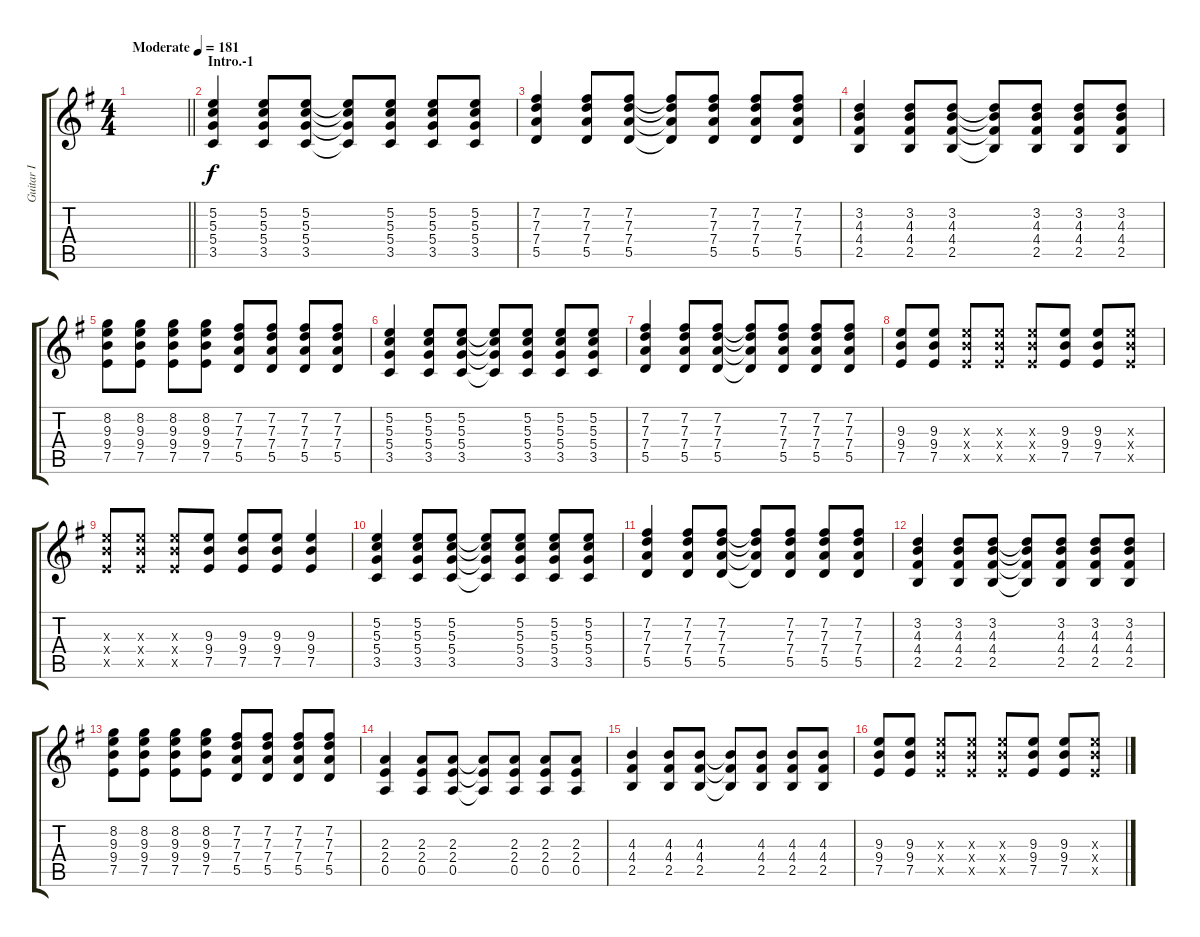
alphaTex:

\track ("Guitar I" "Guitar I") {instrument distortionguitar}
\staff {score tabs}
\tuning (E4 B3 G3 D3 A2 E2) {hide}
\ts (4 4)
\tempo (181 "Moderate")
\clef g2
\barLineRight lightlight
\ks g
|
\section ("" "Intro.-1")
(5.2 5.3 5.4 3.5).4 (5.2 5.3 5.4 3.5).8 (5.2 5.3 5.4 3.5).8 (5.2{t} 5.3{t} 5.4{t} 3.5{t}).8 (5.2 5.3 5.4 3.5).8 (5.2 5.3 5.4 3.5).8 (5.2 5.3 5.4 3.5).8 |
(7.2 7.3 7.4 5.5).4 (7.2 7.3 7.4 5.5).8 (7.2 7.3 7.4 5.5).8 (7.2{t} 7.3{t} 7.4{t} 5.5{t}).8 (7.2 7.3 7.4 5.5).8 (7.2 7.3 7.4 5.5).8 (7.2 7.3 7.4 5.5).8 |
(3.2 4.3 4.4 2.5).4 (3.2 4.3 4.4 2.5).8 (3.2 4.3 4.4 2.5).8 (3.2{t} 4.3{t} 4.4{t} 2.5{t}).8 (3.2 4.3 4.4 2.5).8 (3.2 4.3 4.4 2.5).8 (3.2 4.3 4.4 2.5).8 |
(8.2 9.3 9.4 7.5).8 (8.2 9.3 9.4 7.5).8 (8.2 9.3 9.4 7.5).8 (8.2 9.3 9.4 7.5).8 (7.2 7.3 7.4 5.5).8 (7.2 7.3 7.4 5.5).8 (7.2 7.3 7.4 5.5).8 (7.2 7.3 7.4 5.5).8 |
(5.2 5.3 5.4 3.5).4 (5.2 5.3 5.4 3.5).8 (5.2 5.3 5.4 3.5).8 (5.2{t} 5.3{t} 5.4{t} 3.5{t}).8 (5.2 5.3 5.4 3.5).8 (5.2 5.3 5.4 3.5).8 (5.2 5.3 5.4 3.5).8 |
(7.2 7.3 7.4 5.5).4 (7.2 7.3 7.4 5.5).8 (7.2 7.3 7.4 5.5).8 (7.2{t} 7.3{t} 7.4{t} 5.5{t}).8 (7.2 7.3 7.4 5.5).8 (7.2 7.3 7.4 5.5).8 (7.2 7.3 7.4 5.5).8 |
(9.3 9.4 7.5).8 (9.3 9.4 7.5).8 (9.3{x} 9.4{x} 7.5{x}).8 (9.3{x} 9.4{x} 7.5{x}).8 (9.3{x} 9.4{x} 7.5{x}).8 (9.3 9.4 7.5).8 (9.3 9.4 7.5).8 (9.3{x} 9.4{x} 7.5{x}).8 |
(9.3{x} 9.4{x} 7.5{x}).8 (9.3{x} 9.4{x} 7.5{x}).8 (9.3{x} 9.4{x} 7.5{x}).8 (9.3 9.4 7.5).8 (9.3 9.4 7.5).8 (9.3 9.4 7.5).8 (9.3 9.4 7.5).4 |
(5.2 5.3 5.4 3.5).4 (5.2 5.3 5.4 3.5).8 (5.2 5.3 5.4 3.5).8 (5.2{t} 5.3{t} 5.4{t} 3.5{t}).8 (5.2 5.3 5.4 3.5).8 (5.2 5.3 5.4 3.5).8 (5.2 5.3 5.4 3.5).8 |
(7.2 7.3 7.4 5.5).4 (7.2 7.3 7.4 5.5).8 (7.2 7.3 7.4 5.5).8 (7.2{t} 7.3{t} 7.4{t} 5.5{t}).8 (7.2 7.3 7.4 5.5).8 (7.2 7.3 7.4 5.5).8 (7.2 7.3 7.4 5.5).8 |
(3.2 4.3 4.4 2.5).4 (3.2 4.3 4.4 2.5).8 (3.2 4.3 4.4 2.5).8 (3.2{t} 4.3{t} 4.4{t} 2.5{t}).8 (3.2 4.3 4.4 2.5).8 (3.2 4.3 4.4 2.5).8 (3.2 4.3 4.4 2.5).8 |
(8.2 9.3 9.4 7.5).8 (8.2 9.3 9.4 7.5).8 (8.2 9.3 9.4 7.5).8 (8.2 9.3 9.4 7.5).8 (7.2 7.3 7.4 5.5).8 (7.2 7.3 7.4 5.5).8 (7.2 7.3 7.4 5.5).8 (7.2 7.3 7.4 5.5).8 |
(2.3 2.4 0.5).4 (2.3 2.4 0.5).8 (2.3 2.4 0.5).8 (2.3{t} 2.4{t} 0.5{t}).8 (2.3 2.4 0.5).8 (2.3 2.4 0.5).8 (2.3 2.4 0.5).8 |
(4.3 4.4 2.5).4 (4.3 4.4 2.5).8 (4.3 4.4 2.5).8 (4.3{t} 4.4{t} 2.5{t}).8 (4.3 4.4 2.5).8 (4.3 4.4 2.5).8 (4.3 4.4 2.5).8 |
(9.3 9.4 7.5).8 (9.3 9.4 7.5).8 (9.3{x} 9.4{x} 7.5{x}).8 (9.3{x} 9.4{x} 7.5{x}).8 (9.3{x} 9.4{x} 7.5{x}).8 (9.3 9.4 7.5).8 (9.3 9.4 7.5).8 (9.3{x} 9.4{x} 7.5{x}).8
